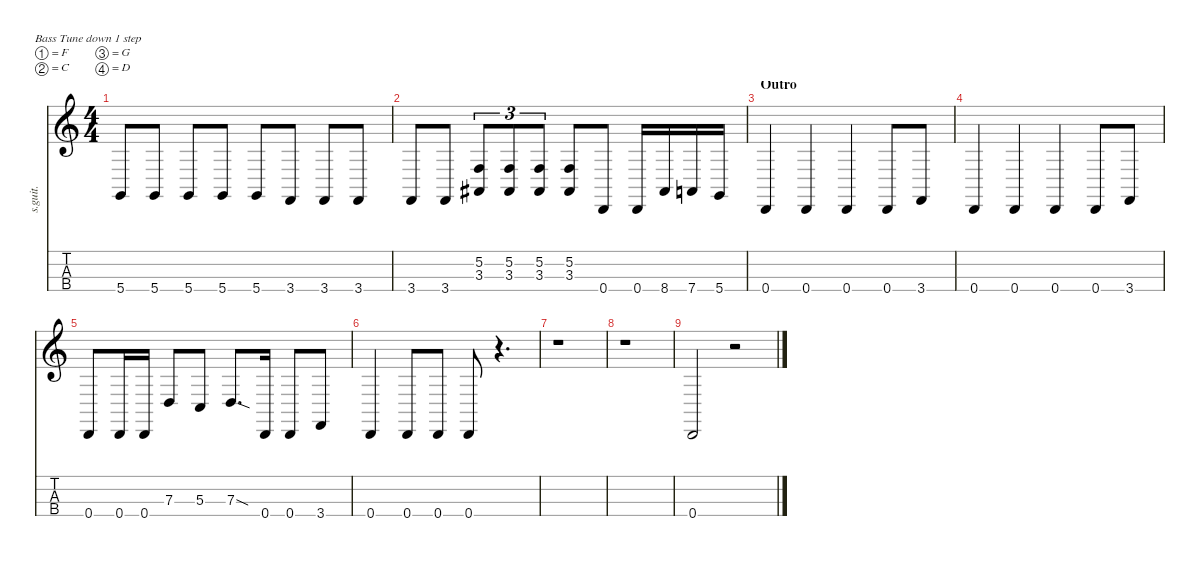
\defaultSystemsLayout 4
\hideDynamics
\bracketExtendMode nobrackets
\track ("Jason Newsted" "s.guit.") {instrument electricbasspick}
\staff {score tabs}
\tuning (F2 C2 G1 D1)
\ts (4 4)
\tempo (90 hide)
\clef g2
\ks c
5.4.8{lyrics (0 "") lyrics (1 "") lyrics (2 "") lyrics (3 "") lyrics (4 "") dy f} 5.4.8{lyrics (0 "") lyrics (1 "") lyrics (2 "") lyrics (3 "") lyrics (4 "")} 5.4.8{lyrics (0 "") lyrics (1 "") lyrics (2 "") lyrics (3 "") lyrics (4 "")} 5.4.8{lyrics (0 "") lyrics (1 "") lyrics (2 "") lyrics (3 "") lyrics (4 "")} 5.4.8{lyrics (0 "") lyrics (1 "") lyrics (2 "") lyrics (3 "") lyrics (4 "")} 3.4.8{lyrics (0 "") lyrics (1 "") lyrics (2 "") lyrics (3 "") lyrics (4 "") dy ff} 3.4.8{lyrics (0 "") lyrics (1 "") lyrics (2 "") lyrics (3 "") lyrics (4 "")} 3.4.8{lyrics (0 "") lyrics (1 "") lyrics (2 "") lyrics (3 "") lyrics (4 "")} |
\tempo (86 hide)
3.4.8{lyrics (0 "") lyrics (1 "") lyrics (2 "") lyrics (3 "") lyrics (4 "")} 3.4.8{lyrics (0 "") lyrics (1 "") lyrics (2 "") lyrics (3 "") lyrics (4 "")} (3.3{acc #} 5.2).8{tu (3 2) lyrics (0 "") lyrics (1 "") lyrics (2 "") lyrics (3 "") lyrics (4 "")} (3.3{acc #} 5.2).8{tu (3 2) lyrics (0 "") lyrics (1 "") lyrics (2 "") lyrics (3 "") lyrics (4 "")} (3.3{acc #} 5.2).8{tu (3 2) lyrics (0 "") lyrics (1 "") lyrics (2 "") lyrics (3 "") lyrics (4 "")} (3.3{acc #} 5.2).8{lyrics (0 "") lyrics (1 "") lyrics (2 "") lyrics (3 "") lyrics (4 "")} 0.4.8{lyrics (0 "") lyrics (1 "") lyrics (2 "") lyrics (3 "") lyrics (4 "")} 0.4.16{lyrics (0 "") lyrics (1 "") lyrics (2 "") lyrics (3 "") lyrics (4 "")} 8.4{acc #}.16{lyrics (0 "") lyrics (1 "") lyrics (2 "") lyrics (3 "") lyrics (4 "")} 7.4.16{lyrics (0 "") lyrics (1 "") lyrics (2 "") lyrics (3 "") lyrics (4 "")} 5.4.16{lyrics (0 "") lyrics (1 "") lyrics (2 "") lyrics (3 "") lyrics (4 "")} |
\section ("" "Outro")
0.4.4{lyrics (0 "") lyrics (1 "") lyrics (2 "") lyrics (3 "") lyrics (4 "")} 0.4.4{lyrics (0 "") lyrics (1 "") lyrics (2 "") lyrics (3 "") lyrics (4 "")} 0.4.4{lyrics (0 "") lyrics (1 "") lyrics (2 "") lyrics (3 "") lyrics (4 "") dy f} 0.4.8{lyrics (0 "") lyrics (1 "") lyrics (2 "") lyrics (3 "") lyrics (4 "")} 3.4.8{lyrics (0 "") lyrics (1 "") lyrics (2 "") lyrics (3 "") lyrics (4 "")} |
\tempo (88 hide)
0.4.4{lyrics (0 "") lyrics (1 "") lyrics (2 "") lyrics (3 "") lyrics (4 "") dy ff} 0.4.4{lyrics (0 "") lyrics (1 "") lyrics (2 "") lyrics (3 "") lyrics (4 "")} 0.4.4{lyrics (0 "") lyrics (1 "") lyrics (2 "") lyrics (3 "") lyrics (4 "") dy f} 0.4.8{lyrics (0 "") lyrics (1 "") lyrics (2 "") lyrics (3 "") lyrics (4 "")} 3.4.8{lyrics (0 "") lyrics (1 "") lyrics (2 "") lyrics (3 "") lyrics (4 "")} |
\tempo (89 hide)
0.4.8{lyrics (0 "") lyrics (1 "") lyrics (2 "") lyrics (3 "") lyrics (4 "") dy ff} 0.4.16{lyrics (0 "") lyrics (1 "") lyrics (2 "") lyrics (3 "") lyrics (4 "") dy f} 0.4.16{lyrics (0 "") lyrics (1 "") lyrics (2 "") lyrics (3 "") lyrics (4 "")} 7.3.8{lyrics (0 "") lyrics (1 "") lyrics (2 "") lyrics (3 "") lyrics (4 "")} 5.3.8{lyrics (0 "") lyrics (1 "") lyrics (2 "") lyrics (3 "") lyrics (4 "")} 7.3{sod}.8{d lyrics (0 "") lyrics (1 "") lyrics (2 "") lyrics (3 "") lyrics (4 "")} 0.4.16{lyrics (0 "") lyrics (1 "") lyrics (2 "") lyrics (3 "") lyrics (4 "")} 0.4.8{lyrics (0 "") lyrics (1 "") lyrics (2 "") lyrics (3 "") lyrics (4 "")} 3.4.8{lyrics (0 "") lyrics (1 "") lyrics (2 "") lyrics (3 "") lyrics (4 "")} |
\tempo (86 hide)
0.4.4{lyrics (0 "") lyrics (1 "") lyrics (2 "") lyrics (3 "") lyrics (4 "") dy ff} 0.4.8{lyrics (0 "") lyrics (1 "") lyrics (2 "") lyrics (3 "") lyrics (4 "") dy f} 0.4.8{lyrics (0 "") lyrics (1 "") lyrics (2 "") lyrics (3 "") lyrics (4 "") dy ff} 0.4.8{lyrics (0 "") lyrics (1 "") lyrics (2 "") lyrics (3 "") lyrics (4 "")} r.4{d} |
\tempo (87 hide)
r.1 |
\tempo (90 hide)
r.1 |
0.4.2{lyrics (0 "") lyrics (1 "") lyrics (2 "") lyrics (3 "") lyrics (4 "")} r.2
